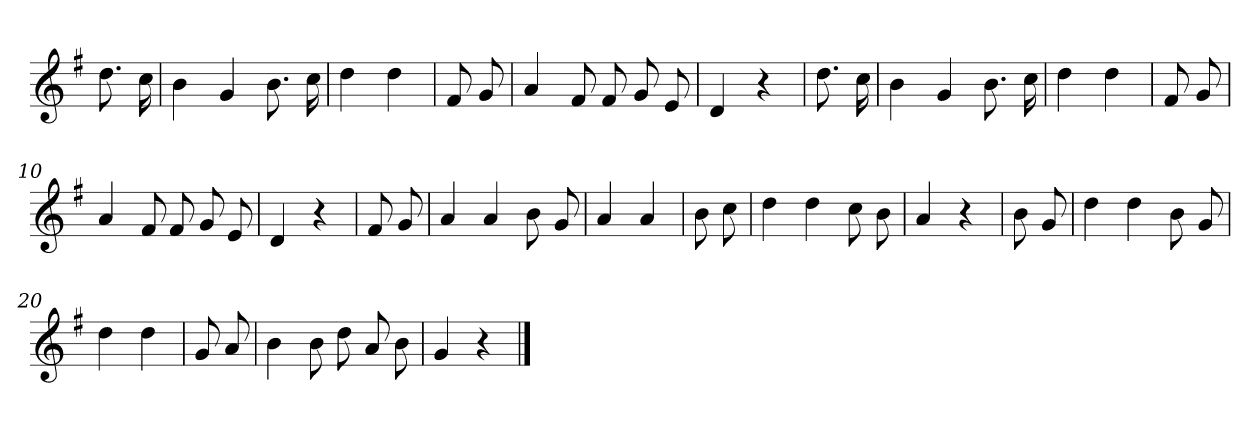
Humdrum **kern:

**kern
*part1
*staff1
*clefG2
*k[f#]
*G:
=
8.dd
16cc
=1
4b
4g
8.b
16cc
=2
4dd
4dd
=3
8f#
8g
=4
4a
8f#
8f#
8g
8e
=5
4d
4r
=6
8.dd
16cc
=7
4b
4g
8.b
16cc
=8
4dd
4dd
=9
8f#
8g
=10
4a
8f#
8f#
8g
8e
=11
4d
4r
=12
8f#
8g
=13
4a
4a
8b
8g
=14
4a
4a
=15
8b
8cc
=16
4dd
4dd
8cc
8b
=17
4a
4r
=18
8b
8g
=19
4dd
4dd
8b
8g
=20
4dd
4dd
=21
8g
8a
=22
4b
8b
8dd
8a
8b
=23
4g
4r
==
*-
